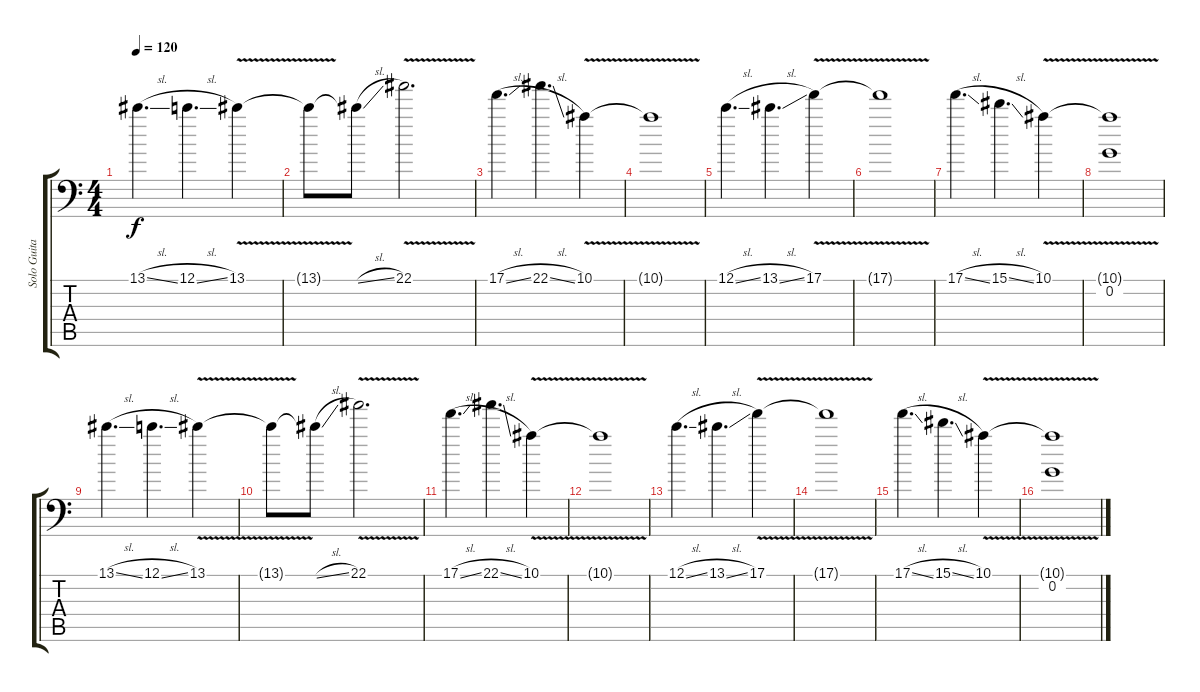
\track ("Solo Guitar" "Solo Guita") {instrument distortionguitar}
\staff {score tabs}
\tuning (C4 G3 Eb3 Bb2 F2 Bb1) {hide}
\ts (4 4)
\tempo 120
\clef f4
\ks c
13.1{sl}.4{d dy f} 12.1{sl}.4{d} 13.1{v}.4 |
13.1{t}.8 13.1{sl t}.8 22.1{v}.2{d} |
17.1{sl}.4{d} 22.1{sl}.4{d} 10.1{v}.4 |
10.1{t}.1 |
12.1{sl}.4{d} 13.1{sl}.4{d} 17.1{v}.4 |
17.1{t}.1 |
17.1{sl}.4{d} 15.1{sl}.4{d} 10.1{v}.4 |
(10.1{t} 0.2).1 |
13.1{sl}.4{d} 12.1{sl}.4{d} 13.1{v}.4 |
13.1{t}.8 13.1{sl t}.8 22.1{v}.2{d} |
17.1{sl}.4{d} 22.1{sl}.4{d} 10.1{v}.4 |
10.1{t}.1 |
12.1{sl}.4{d} 13.1{sl}.4{d} 17.1{v}.4 |
17.1{t}.1 |
17.1{sl}.4{d} 15.1{sl}.4{d} 10.1{v}.4 |
(10.1{t} 0.2).1
